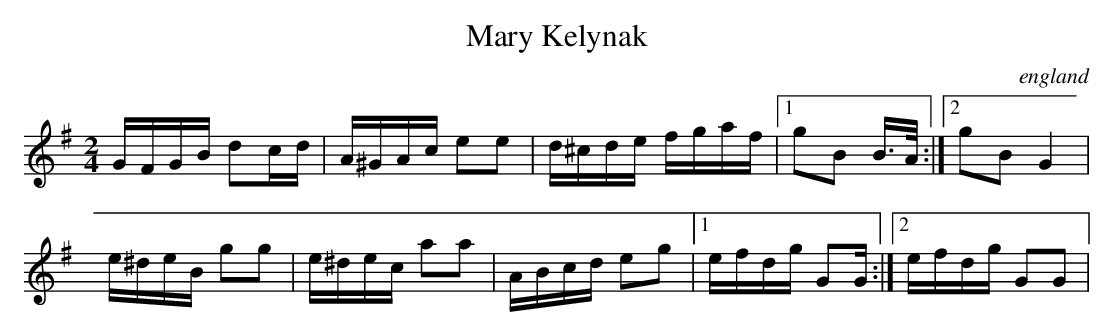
X:1
T:Mary Kelynak
O:england
M:2/4
L:1/16
K:G
GFGB d2cd|A^GAc e2e2|d^cde fgaf|1g2B2 B>A:|2g2B2 G4|
e^deB g2g2|e^dec a2a2|ABcd e2g2|1efdg G2G:|2efdg G2G2|
